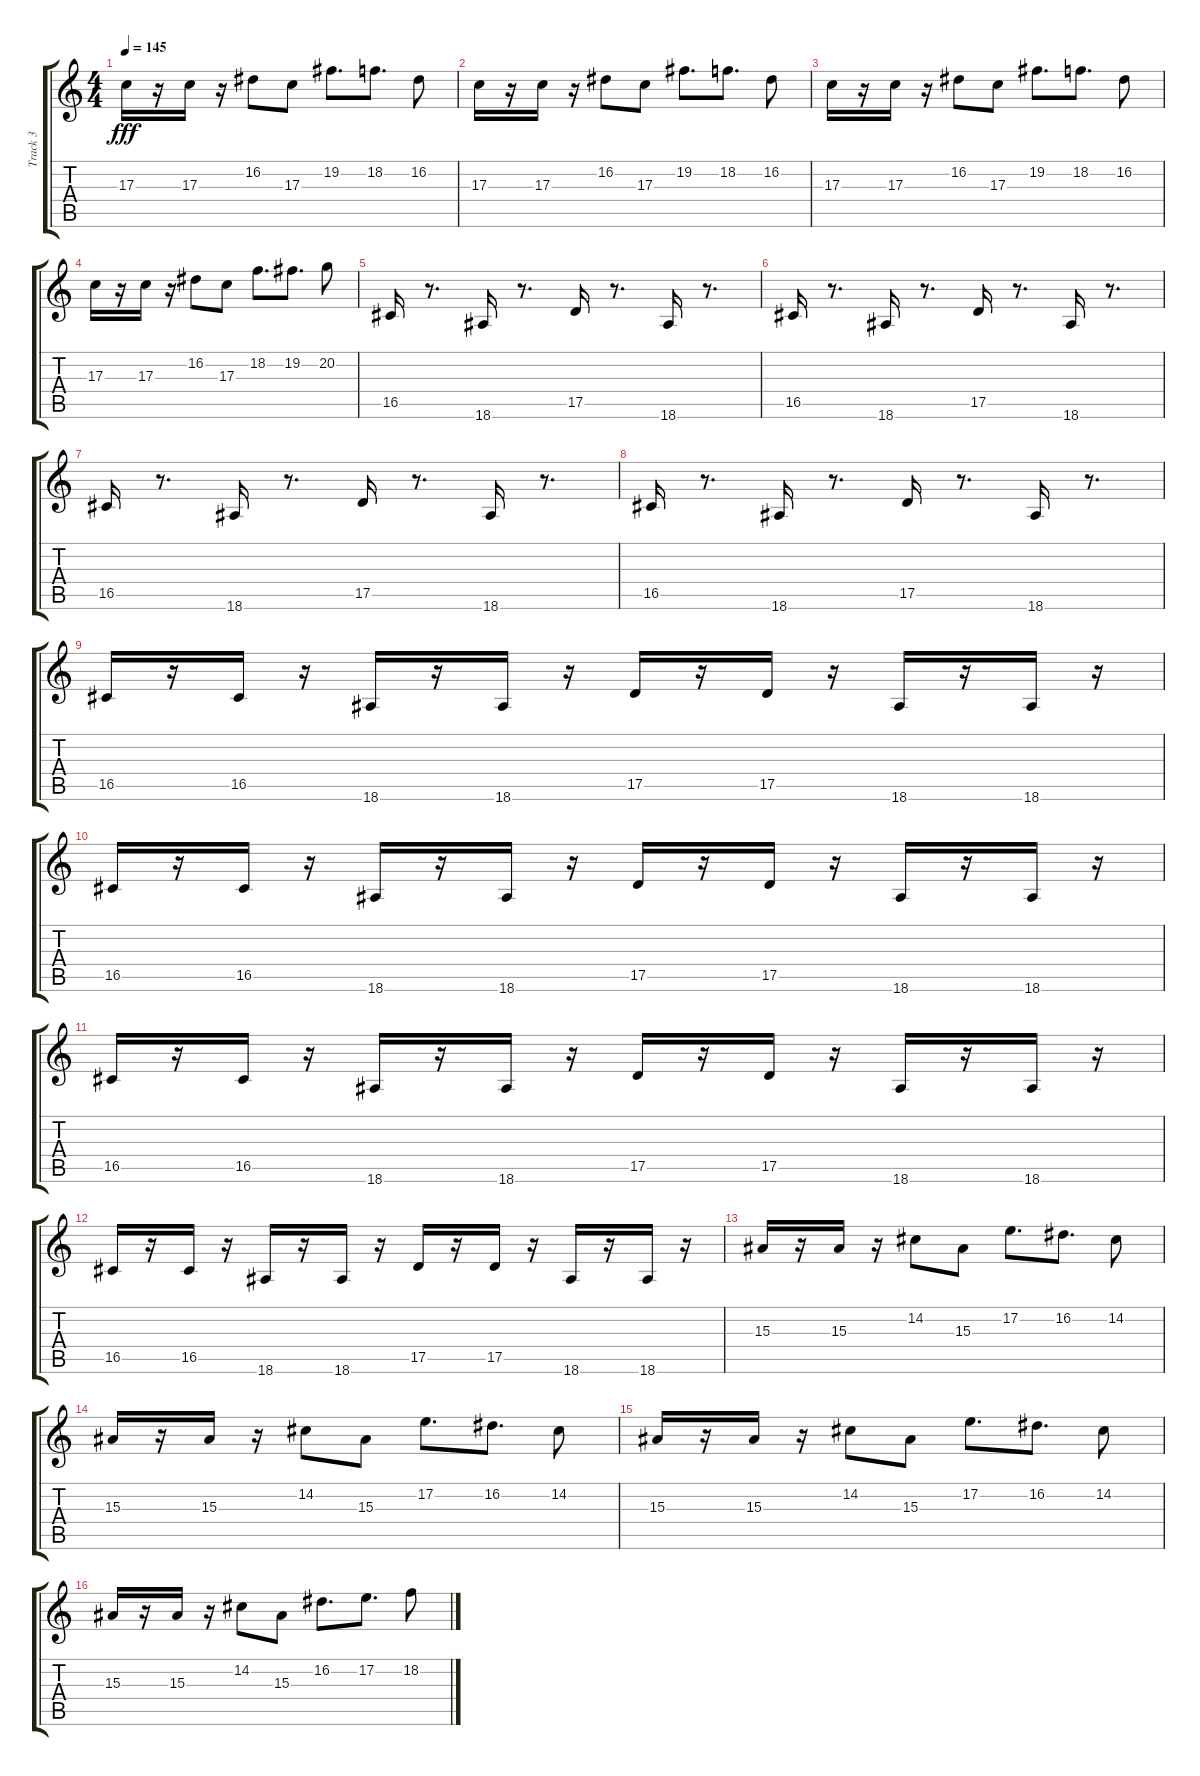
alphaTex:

\track ("Track 3" "Track 3") {instrument stringensemble1}
\staff {score tabs}
\tuning (E4 B3 G3 D3 A2 E2) {hide}
\ts (4 4)
\tempo 145
\clef g2
\ks c
17.3.16{dy fff} r.16 17.3.16 r.16 16.2.8 17.3.8 19.2.8{d} 18.2.8{d} 16.2.8 |
17.3.16 r.16 17.3.16 r.16 16.2.8 17.3.8 19.2.8{d} 18.2.8{d} 16.2.8 |
17.3.16 r.16 17.3.16 r.16 16.2.8 17.3.8 19.2.8{d} 18.2.8{d} 16.2.8 |
17.3.16 r.16 17.3.16 r.16 16.2.8 17.3.8 18.2.8{d} 19.2.8{d} 20.2.8 |
16.5.16 r.8{d} 18.6.16 r.8{d} 17.5.16 r.8{d} 18.6.16 r.8{d} |
16.5.16 r.8{d} 18.6.16 r.8{d} 17.5.16 r.8{d} 18.6.16 r.8{d} |
16.5.16 r.8{d} 18.6.16 r.8{d} 17.5.16 r.8{d} 18.6.16 r.8{d} |
16.5.16 r.8{d} 18.6.16 r.8{d} 17.5.16 r.8{d} 18.6.16 r.8{d} |
16.5.16 r.16 16.5.16 r.16 18.6.16 r.16 18.6.16 r.16 17.5.16 r.16 17.5.16 r.16 18.6.16 r.16 18.6.16 r.16 |
16.5.16 r.16 16.5.16 r.16 18.6.16 r.16 18.6.16 r.16 17.5.16 r.16 17.5.16 r.16 18.6.16 r.16 18.6.16 r.16 |
16.5.16 r.16 16.5.16 r.16 18.6.16 r.16 18.6.16 r.16 17.5.16 r.16 17.5.16 r.16 18.6.16 r.16 18.6.16 r.16 |
16.5.16 r.16 16.5.16 r.16 18.6.16 r.16 18.6.16 r.16 17.5.16 r.16 17.5.16 r.16 18.6.16 r.16 18.6.16 r.16 |
15.3.16 r.16 15.3.16 r.16 14.2.8 15.3.8 17.2.8{d} 16.2.8{d} 14.2.8 |
15.3.16 r.16 15.3.16 r.16 14.2.8 15.3.8 17.2.8{d} 16.2.8{d} 14.2.8 |
15.3.16 r.16 15.3.16 r.16 14.2.8 15.3.8 17.2.8{d} 16.2.8{d} 14.2.8 |
15.3.16 r.16 15.3.16 r.16 14.2.8 15.3.8 16.2.8{d} 17.2.8{d} 18.2.8
